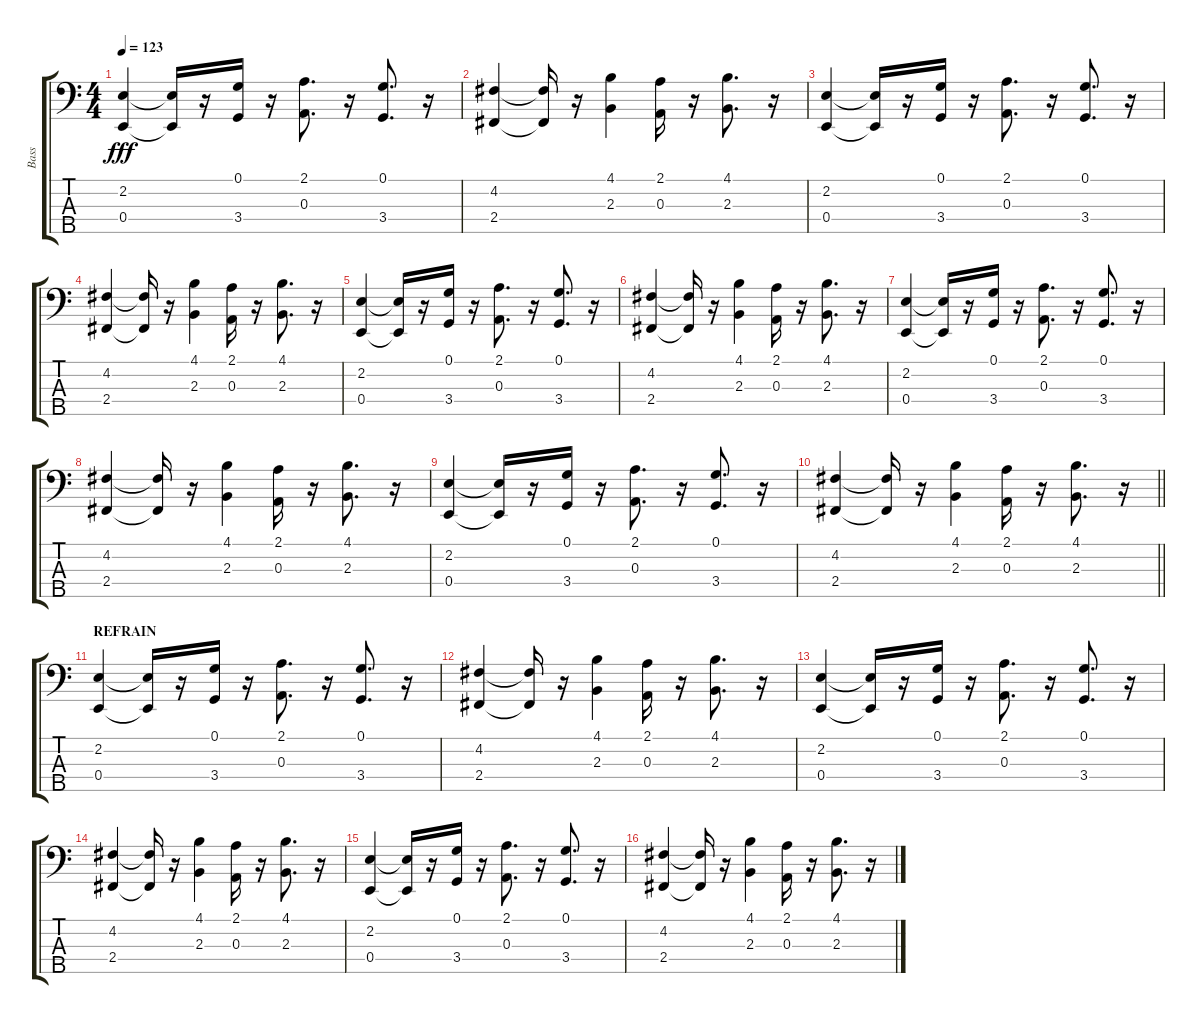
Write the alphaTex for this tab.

\track ("Bass" "Bass") {instrument fretlessbass}
\staff {score tabs}
\tuning (G2 D2 A1 E1 B0) {hide}
\ts (4 4)
\tempo 123
\clef f4
\ks c
(2.2 0.4).4{dy fff} (2.2{t} 0.4{t}).16 r.16 (0.1 3.4).16 r.16 (2.1 0.3).8{d} r.16 (0.1 3.4).8{d} r.16 |
(4.2 2.4).4 (4.2{t} 2.4{t}).16 r.16 (4.1 2.3).4 (2.1 0.3).16 r.16 (4.1 2.3).8{d} r.16 |
(2.2 0.4).4 (2.2{t} 0.4{t}).16 r.16 (0.1 3.4).16 r.16 (2.1 0.3).8{d} r.16 (0.1 3.4).8{d} r.16 |
(4.2 2.4).4 (4.2{t} 2.4{t}).16 r.16 (4.1 2.3).4 (2.1 0.3).16 r.16 (4.1 2.3).8{d} r.16 |
(2.2 0.4).4 (2.2{t} 0.4{t}).16 r.16 (0.1 3.4).16 r.16 (2.1 0.3).8{d} r.16 (0.1 3.4).8{d} r.16 |
(4.2 2.4).4 (4.2{t} 2.4{t}).16 r.16 (4.1 2.3).4 (2.1 0.3).16 r.16 (4.1 2.3).8{d} r.16 |
(2.2 0.4).4 (2.2{t} 0.4{t}).16 r.16 (0.1 3.4).16 r.16 (2.1 0.3).8{d} r.16 (0.1 3.4).8{d} r.16 |
(4.2 2.4).4 (4.2{t} 2.4{t}).16 r.16 (4.1 2.3).4 (2.1 0.3).16 r.16 (4.1 2.3).8{d} r.16 |
(2.2 0.4).4 (2.2{t} 0.4{t}).16 r.16 (0.1 3.4).16 r.16 (2.1 0.3).8{d} r.16 (0.1 3.4).8{d} r.16 |
\barLineRight lightlight
(4.2 2.4).4 (4.2{t} 2.4{t}).16 r.16 (4.1 2.3).4 (2.1 0.3).16 r.16 (4.1 2.3).8{d} r.16 |
\section ("" "REFRAIN")
(2.2 0.4).4 (2.2{t} 0.4{t}).16 r.16 (0.1 3.4).16 r.16 (2.1 0.3).8{d} r.16 (0.1 3.4).8{d} r.16 |
(4.2 2.4).4 (4.2{t} 2.4{t}).16 r.16 (4.1 2.3).4 (2.1 0.3).16 r.16 (4.1 2.3).8{d} r.16 |
(2.2 0.4).4 (2.2{t} 0.4{t}).16 r.16 (0.1 3.4).16 r.16 (2.1 0.3).8{d} r.16 (0.1 3.4).8{d} r.16 |
(4.2 2.4).4 (4.2{t} 2.4{t}).16 r.16 (4.1 2.3).4 (2.1 0.3).16 r.16 (4.1 2.3).8{d} r.16 |
(2.2 0.4).4 (2.2{t} 0.4{t}).16 r.16 (0.1 3.4).16 r.16 (2.1 0.3).8{d} r.16 (0.1 3.4).8{d} r.16 |
(4.2 2.4).4 (4.2{t} 2.4{t}).16 r.16 (4.1 2.3).4 (2.1 0.3).16 r.16 (4.1 2.3).8{d} r.16
